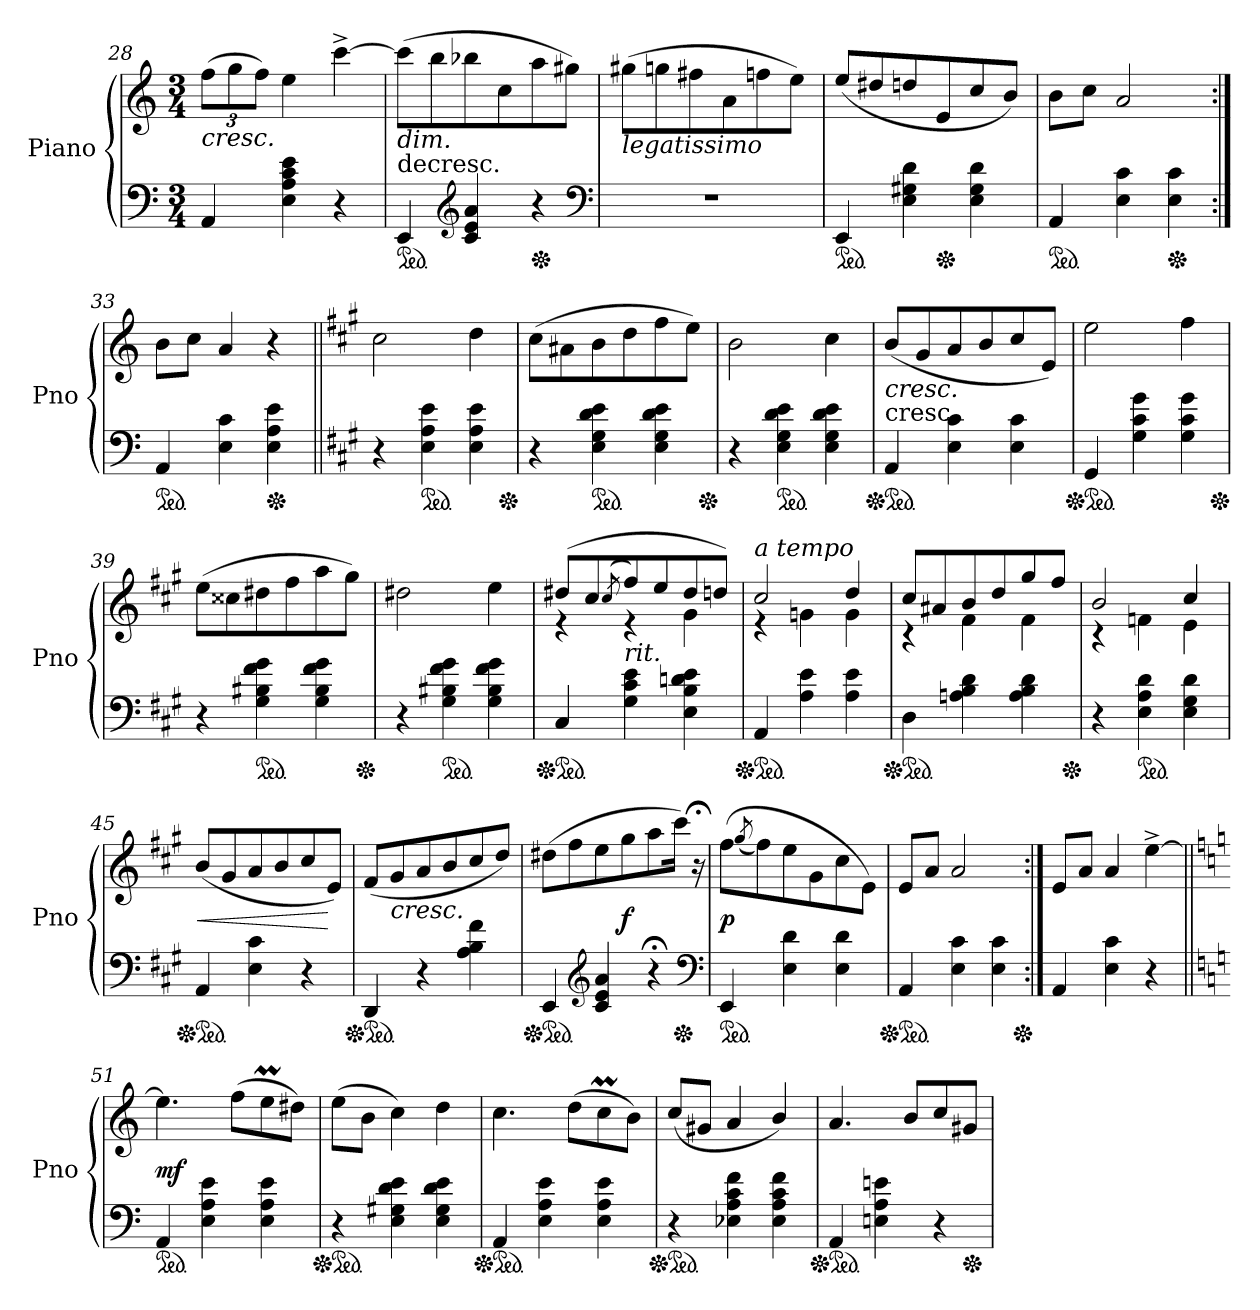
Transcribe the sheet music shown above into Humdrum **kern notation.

**kern	**kern	**dynam
*part1	*part1	*part1
*staff2	*staff1	*staff1/2
*I"Piano	*	*
*I'Pno	*	*
*clefF4	*clefG2	*
*k[]	*k[]	*
*a:	*a:	*
*M3/4	*M3/4	*
=28	=28	=28
!	!LO:TX:b:i:t=cresc.	!
4AA	(12ffL	.
.	12gg	.
.	12ffJ)	.
4E 4A 4c 4e	4ee	.
4r	[4ccc^	.
=29	=29	=29
!	!LO:TX:c:t=decresc.	!
!	!LO:TX:b:i:t=dim.	!
*ped	*	*
4EE	(8cccL]	.
.	8bb	.
*clefG2	*	*
4c 4e 4a	8bb-X	.
.	8cc	.
*Xped	*	*
4r	8aa	.
.	8gg#XJ)	.
*clefF4	*	*
=30	=30	=30
!	!LO:TX:b:i:t=legatissimo	!
2.r	(8gg#XL	.
.	8ggn	.
.	8ff#X	.
.	8a	.
.	8ffn	.
.	8eeJ)	.
=31	=31	=31
*ped	*	*
4EE	(8eeL	.
.	8dd#X	.
4E 4G#X 4d	8ddn	.
*Xped	*	*
.	8e	.
4E 4G# 4d	8cc	.
.	8bJ)	.
=32	=32	=32
*ped	*	*
4AA	8bL	.
.	8ccJ	.
4E 4c	2a	.
*Xped	*	*
4E 4c	.	.
=33:|!	=33:|!	=33:|!
*ped	*	*
4AA	8bL	.
.	8ccJ	.
4E 4c	4a	.
*Xped	*	*
4E 4A 4e	4r	.
=34||	=34||	=34||
*k[f#c#g#]	*k[f#c#g#]	*
4r	2cc#	.
*ped	*	*
4E 4A 4e	.	.
4E 4A 4e	4dd	.
*Xped	*	*
=35	=35	=35
4r	(8cc#L	.
.	8a#X	.
*ped	*	*
4E 4G# 4d 4e	8b	.
.	8dd	.
4E 4G# 4d 4e	8ff#	.
.	8eeJ)	.
*Xped	*	*
=36	=36	=36
4r	2b	.
*ped	*	*
4E 4G# 4d 4e	.	.
4E 4G# 4d 4e	4cc#	.
=37	=37	=37
!	!LO:TX:c:t=cresc.	!
!	!LO:TX:b:i:t=cresc.	!
*Xped	*	*
*ped	*	*
4AA	(8bL	.
.	8g#	.
4E 4c#	8a	.
.	8b	.
4E 4c#	8cc#	.
.	8eJ)	.
=38	=38	=38
*Xped	*	*
*ped	*	*
4GG#	2ee	.
4G# 4c# 4g#	.	.
4G# 4c# 4g#	4ff#	.
*Xped	*	*
=39	=39	=39
4r	(8eeL	.
.	8cc##X	.
*ped	*	*
4G# 4B#X 4f# 4g#	8dd#X	.
.	8ff#	.
4G# 4B# 4f# 4g#	8aa	.
.	8gg#J)	.
*Xped	*	*
=40	=40	=40
4r	2dd#X	.
*ped	*	*
4G# 4B#X 4f# 4g#	.	.
4G# 4B# 4f# 4g#	4ee	.
=41	=41	=41
*	*^	*
*Xped	*	*	*
*ped	*	*	*
4C#	(8dd#XL	4r	.
.	8cc#	.	.
.	(<8qcc#/	.	.
!LO:TX:a:i:t=rit.	!	!	!
4G# 4c# 4e	8ff#)	4r	.
.	8ee	.	.
4E 4B 4dn 4e	8dd#	4g#	.
.	8ddnJ)	.	.
=42	=42	=42	=42
!	!LO:TX:a:i:t=a tempo	!	!
*Xped	*	*	*
*ped	*	*	*
4AA	2cc#	4r	.
4A 4e	.	4gn	.
4A 4e	4dd	4g	.
=43	=43	=43	=43
*Xped	*	*	*
*ped	*	*	*
4D	8cc#L	4r	.
.	8a#X	.	.
4An 4B 4d	8b	4f#	.
.	8dd	.	.
4A 4B 4d	8gg#	4f#	.
.	8ff#J	.	.
*Xped	*	*	*
=44	=44	=44	=44
4r	2b	4r	.
*ped	*	*	*
4E 4A 4d	.	4fn	.
4E 4G# 4d	4cc#	4e	.
*	*v	*v	*
=45	=45	=45
*Xped	*	*
*ped	*	*
4AA	(8bL	<
.	8g#	.
4E 4c#	8a	.
.	8b	.
4r	8cc#	.
.	8eJ)	[
=46	=46	=46
*Xped	*	*
*ped	*	*
4DD	(8f#L	.
!	!LO:TX:b:i:t=cresc.	!
.	8g#	.
4r	8a	.
.	8b	.
4A 4B 4f#	8cc#	.
.	8ddJ)	.
=47	=47	=47
*Xped	*	*
*ped	*	*
4EE	(8dd#XL	.
.	8ff#	.
*clefG2	*	*
4c# 4e 4a	8ee	.
.	8gg#	f
4r;<	8aa	.
*Xped	*	*
.	16ccc#Jk)	.
.	16r;<	.
*clefF4	*	*
=48	=48	=48
*ped	*	*
4EE	(8ff#L	p
.	(8qgg#/	.
.	8ff#)	.
4E 4d	8ee	.
.	8g#	.
4E 4d	8cc#	.
.	8eJ)	.
=49	=49	=49
*Xped	*	*
*ped	*	*
4AA	8eL	.
.	8aJ	.
4E 4c#	2a	.
4E 4c#	.	.
*Xped	*	*
=50:|!	=50:|!	=50:|!
4AA	8eL	.
.	8aJ	.
4E 4c#	4a	.
4r	[4ee^	.
=51||	=51||	=51||
*k[]	*k[]	*
*ped	*	*
4AA	4.ee]	mf
4E 4A 4e	.	.
.	(8ffL	.
4E 4A 4e	8eem	.
.	8dd#XJ)	.
=52	=52	=52
*Xped	*	*
*ped	*	*
4r	(8eeL	.
.	8bJ	.
4E 4G#X 4d 4e	4cc)	.
4E 4G# 4d 4e	4dd	.
=53	=53	=53
*Xped	*	*
*ped	*	*
4AA	4.cc	.
4E 4A 4e	.	.
.	(8ddL	.
4E 4A 4e	8ccM	.
.	8bJ)	.
=54	=54	=54
*Xped	*	*
*ped	*	*
4r	(8ccL	.
.	8g#XJ	.
4E-X 4A 4c 4f	4a	.
4E- 4A 4c 4f	4b/)	.
=55	=55	=55
*Xped	*	*
*ped	*	*
4AA	4.a	.
4En 4A 4en	.	.
.	8bL	.
4r	8cc	.
*Xped	*	*
.	8g#XJ	.
=	=	=
*-	*-	*-
